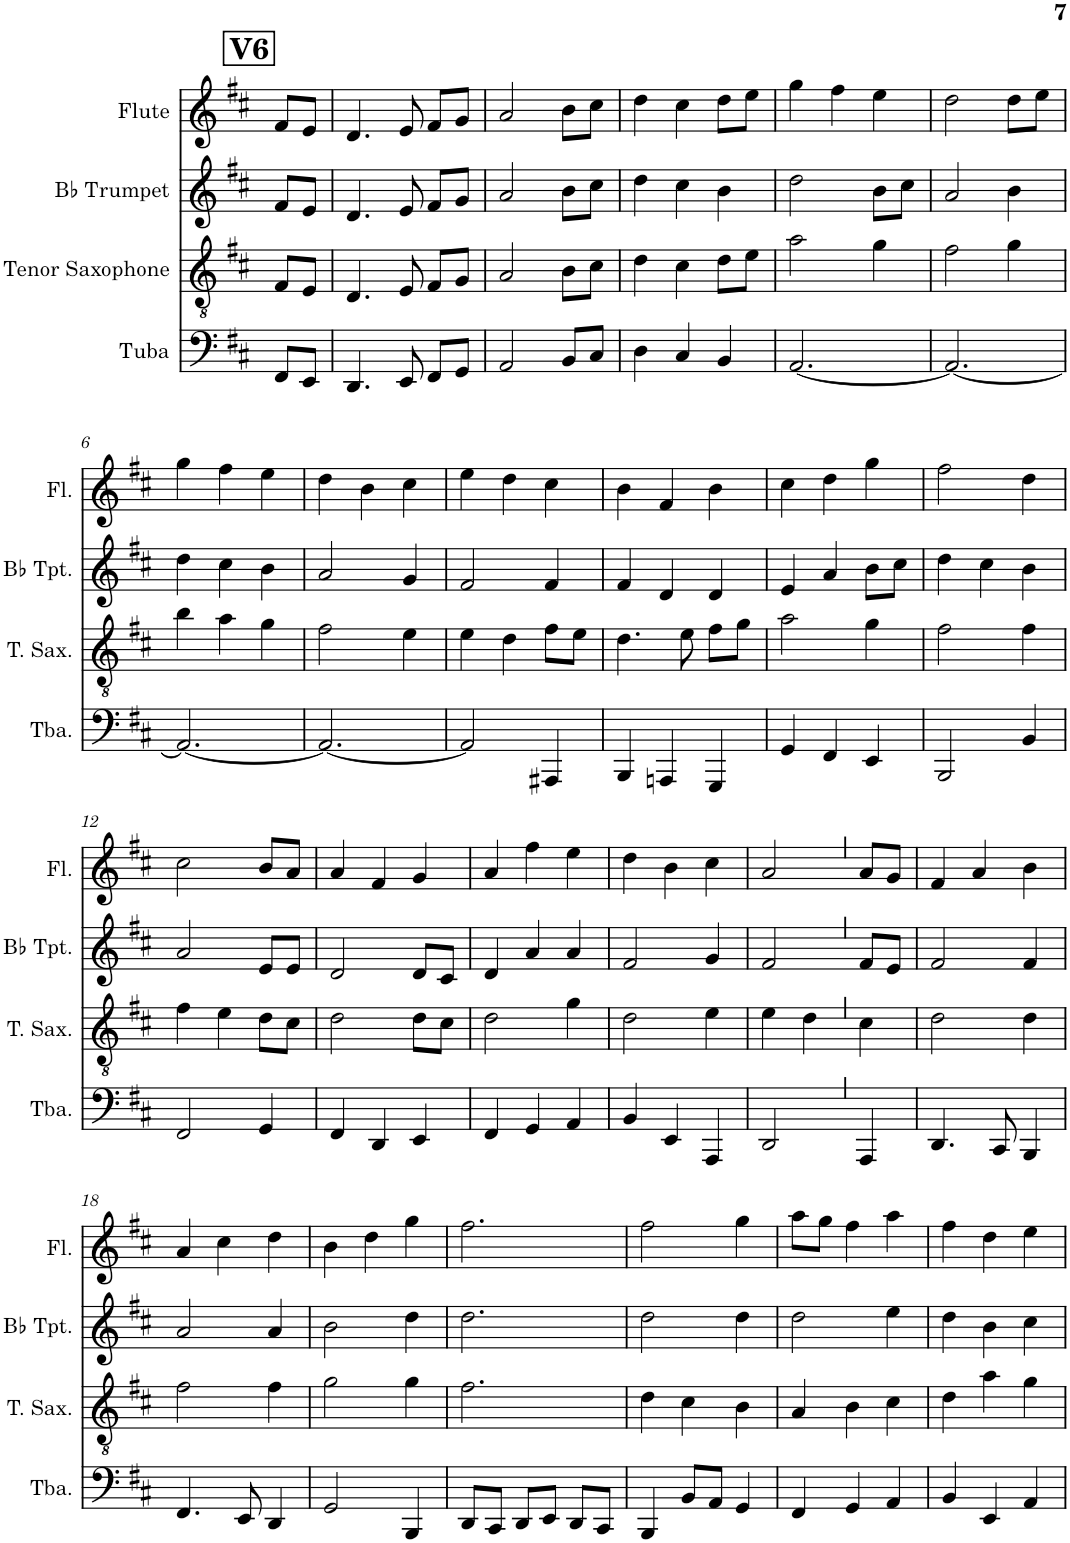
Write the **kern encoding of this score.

**kern	**kern	**kern	**kern
*part4	*part3	*part2	*part1
*staff4	*staff3	*staff2	*staff1
*I"Tuba	*I"Tenor Saxophone	*I"Bb Trumpet	*I"Flute
*I'Tba.	*I'T. Sax.	*I'Bb Tpt.	*I'Fl.
!!LO:PB:g=z
*clefF4	*clefGv2	*clefG2	*clefG2
*	*ITrd8c14	*ITrd1c2	*
*k[f#c#]	*k[f#c#]	*k[f#c#]	*k[f#c#]
*M3/4	*M3/4	*M3/4	*M3/4
!!LO:REH:place=s1:a:B:cj:fs=14:t=V6
=	=	=	=
8FF#/L	8F#/L	8f#/L	8f#/L
8EE/J	8E/J	8e/J	8e/J
=1	=1	=1	=1
4.DD/	4.D/	4.d/	4.d/
8EE/	8E/	8e/	8e/
8FF#/L	8F#/L	8f#/L	8f#/L
8GG/J	8G/J	8g/J	8g/J
=2	=2	=2	=2
2AA/	2A/	2a/	2a/
8BB/L	8B\L	8b\L	8b\L
8C#/J	8c#\J	8cc#\J	8cc#\J
=3	=3	=3	=3
4D\	4d\	4dd\	4dd\
4C#/	4c#\	4cc#\	4cc#\
4BB/	8d\L	4b\	8dd\L
.	8e\J	.	8ee\J
=4	=4	=4	=4
[2.AA/	2a\	2dd\	4gg\
.	.	.	4ff#\
.	4g\	8b\L	4ee\
.	.	8cc#\J	.
=5	=5	=5	=5
2.AA/_	2f#\	2a/	2dd\
.	4g\	4b\	8dd\L
.	.	.	8ee\J
!!LO:LB:g=z
=6	=6	=6	=6
2.AA/_	4b\	4dd\	4gg\
.	4a\	4cc#\	4ff#\
.	4g\	4b\	4ee\
=7	=7	=7	=7
2.AA/_	2f#\	2a/	4dd\
.	.	.	4b\
.	4e\	4g/	4cc#\
=8	=8	=8	=8
2AA/]	4e\	2f#/	4ee\
.	4d\	.	4dd\
4AAA#X/	8f#\L	4f#/	4cc#\
.	8e\J	.	.
=9	=9	=9	=9
4BBB/	4.d\	4f#/	4b\
4AAAn/	.	4d/	4f#/
.	8e\	.	.
4GGG/	8f#\L	4d/	4b\
.	8g\J	.	.
=10	=10	=10	=10
4GG/	2a\	4e/	4cc#\
4FF#/	.	4a/	4dd\
4EE/	4g\	8b\L	4gg\
.	.	8cc#\J	.
=11	=11	=11	=11
2BBB/	2f#\	4dd\	2ff#\
.	.	4cc#\	.
4BB/	4f#\	4b\	4dd\
!!LO:LB:g=z
=12	=12	=12	=12
2FF#/	4f#\	2a/	2cc#\
.	4e\	.	.
4GG/	8d\L	8e/L	8b/L
.	8c#\J	8e/J	8a/J
=13	=13	=13	=13
4FF#/	2d\	2d/	4a/
4DD/	.	.	4f#/
4EE/	8d\L	8d/L	4g/
.	8c#\J	8c#/J	.
=14	=14	=14	=14
4FF#/	2d\	4d/	4a/
4GG/	.	4a/	4ff#\
4AA/	4g\	4a/	4ee\
=15	=15	=15	=15
4BB/	2d\	2f#/	4dd\
4EE/	.	.	4b\
4AAA/	4e\	4g/	4cc#\
=16	=16	=16	=16
2DD/	4e\	2f#/	2a/
.	4d\	.	.
4AAA/	4c#\	8f#/L	8a/L
.	.	8e/J	8g/J
=17	=17	=17	=17
4.DD/	2d\	2f#/	4f#/
.	.	.	4a/
8CC#/	.	.	.
4BBB/	4d\	4f#/	4b\
!!LO:LB:g=z
=18	=18	=18	=18
4.FF#/	2f#\	2a/	4a/
.	.	.	4cc#\
8EE/	.	.	.
4DD/	4f#\	4a/	4dd\
=19	=19	=19	=19
2GG/	2g\	2b\	4b\
.	.	.	4dd\
4BBB/	4g\	4dd\	4gg\
=20	=20	=20	=20
8DD/L	2.f#\	2.dd\	2.ff#\
8CC#/J	.	.	.
8DD/L	.	.	.
8EE/J	.	.	.
8DD/L	.	.	.
8CC#/J	.	.	.
=21	=21	=21	=21
4BBB/	4d\	2dd\	2ff#\
8BB/L	4c#\	.	.
8AA/J	.	.	.
4GG/	4B\	4dd\	4gg\
=22	=22	=22	=22
4FF#/	4A/	2dd\	8aa\L
.	.	.	8gg\J
4GG/	4B\	.	4ff#\
4AA/	4c#\	4ee\	4aa\
=23	=23	=23	=23
4BB/	4d\	4dd\	4ff#\
4EE/	4a\	4b\	4dd\
4AA/	4g\	4cc#\	4ee\
=	=	=	=
*-	*-	*-	*-
